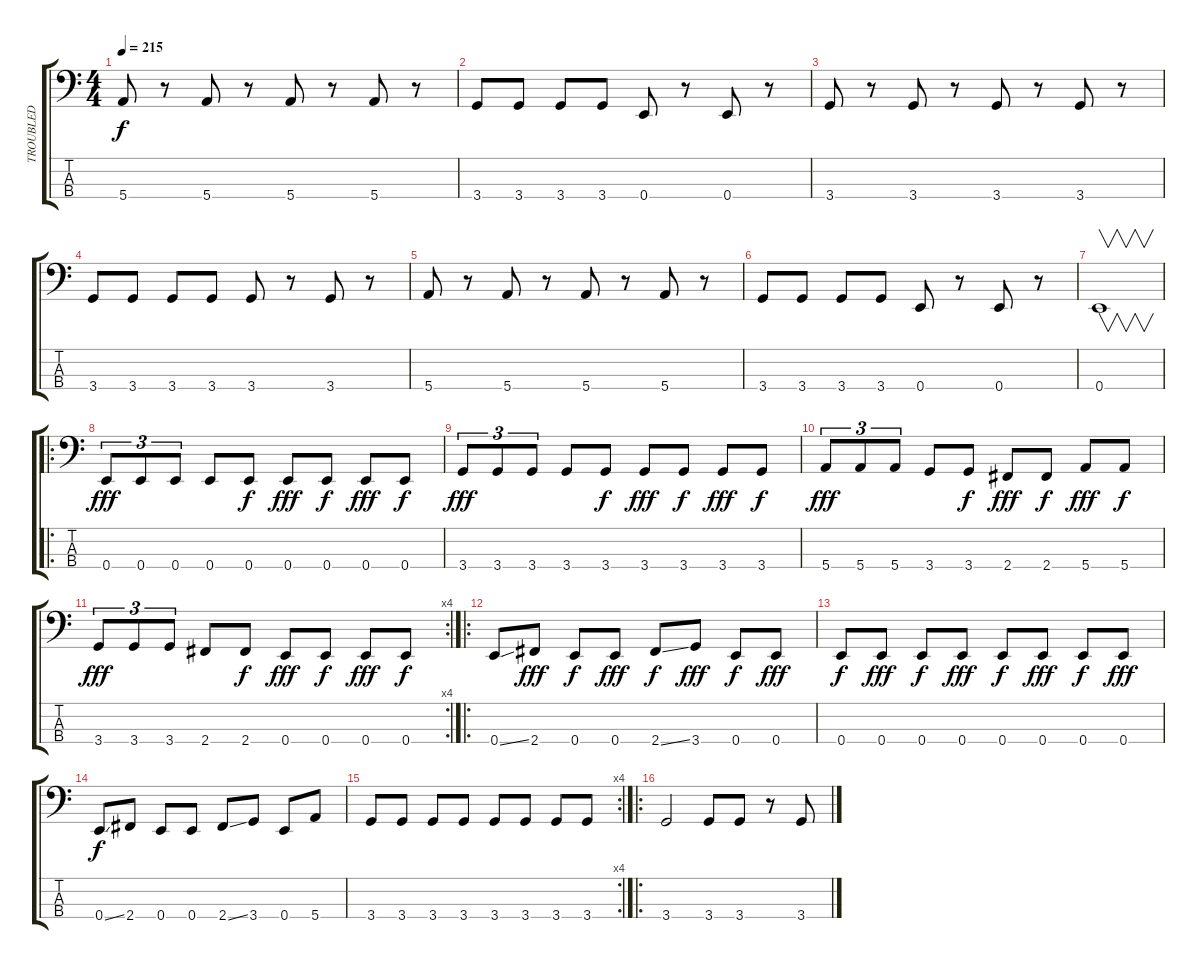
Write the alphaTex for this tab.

\track ("TROUBLED" "TROUBLED") {instrument electricbasspick}
\staff {score tabs}
\tuning (G2 D2 A1 E1) {hide}
\ts (4 4)
\tempo 215
\clef f4
\ks c
5.4.8{dy f} r.8 5.4.8 r.8 5.4.8 r.8 5.4.8 r.8 |
3.4.8 3.4.8 3.4.8 3.4.8 0.4.8 r.8 0.4.8 r.8 |
3.4.8 r.8 3.4.8 r.8 3.4.8 r.8 3.4.8 r.8 |
3.4.8 3.4.8 3.4.8 3.4.8 3.4.8 r.8 3.4.8 r.8 |
5.4.8 r.8 5.4.8 r.8 5.4.8 r.8 5.4.8 r.8 |
3.4.8 3.4.8 3.4.8 3.4.8 0.4.8 r.8 0.4.8 r.8 |
0.4.1{v} |
\ro
0.4.8{tu (3 2) dy fff} 0.4.8{tu (3 2)} 0.4.8{tu (3 2)} 0.4.8 0.4.8{dy f} 0.4.8{dy fff} 0.4.8{dy f} 0.4.8{dy fff} 0.4.8{dy f} |
3.4.8{tu (3 2) dy fff} 3.4.8{tu (3 2)} 3.4.8{tu (3 2)} 3.4.8 3.4.8{dy f} 3.4.8{dy fff} 3.4.8{dy f} 3.4.8{dy fff} 3.4.8{dy f} |
5.4.8{tu (3 2) dy fff} 5.4.8{tu (3 2)} 5.4.8{tu (3 2)} 3.4.8 3.4.8{dy f} 2.4.8{dy fff} 2.4.8{dy f} 5.4.8{dy fff} 5.4.8{dy f} |
\rc 4
3.4.8{tu (3 2) dy fff} 3.4.8{tu (3 2)} 3.4.8{tu (3 2)} 2.4.8 2.4.8{dy f} 0.4.8{dy fff} 0.4.8{dy f} 0.4.8{dy fff} 0.4.8{dy f} |
\ro
0.4{ss}.8 2.4.8{dy fff} 0.4.8{dy f} 0.4.8{dy fff} 2.4{ss}.8{dy f} 3.4.8{dy fff} 0.4.8{dy f} 0.4.8{dy fff} |
0.4.8{dy f} 0.4.8{dy fff} 0.4.8{dy f} 0.4.8{dy fff} 0.4.8{dy f} 0.4.8{dy fff} 0.4.8{dy f} 0.4.8{dy fff} |
0.4{ss}.8{dy f} 2.4.8 0.4.8 0.4.8 2.4{ss}.8 3.4.8 0.4.8 5.4.8 |
\rc 4
3.4.8 3.4.8 3.4.8 3.4.8 3.4.8 3.4.8 3.4.8 3.4.8 |
\ro
3.4.2 3.4.8 3.4.8 r.8 3.4.8
